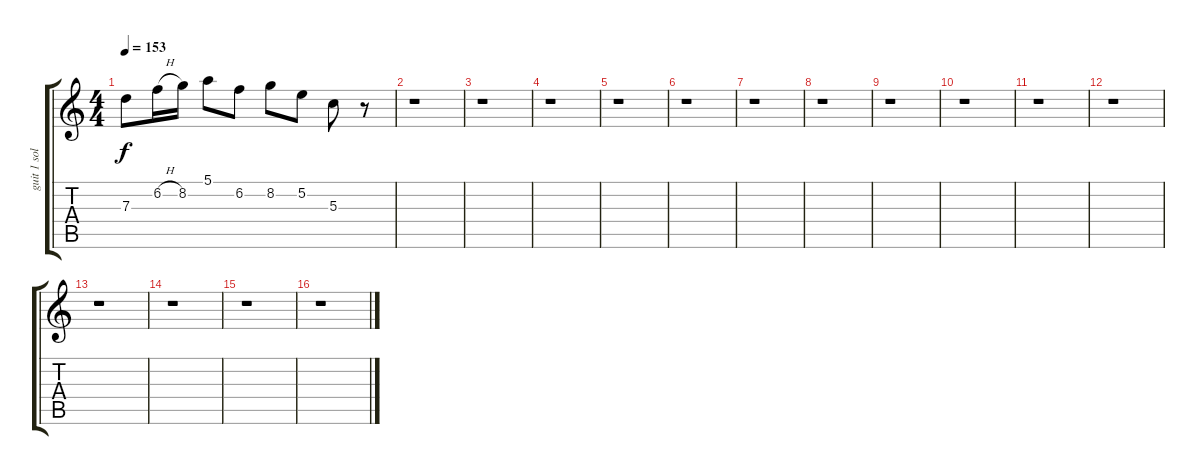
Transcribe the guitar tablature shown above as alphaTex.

\track ("guit 1 solo" "guit 1 sol") {instrument distortionguitar}
\staff {score tabs}
\tuning (E4 B3 G3 D3 A2 E2) {hide}
\ts (4 4)
\tempo 153
\clef g2
\ks c
7.3{t}.8{dy f} 6.2{h}.16 8.2.16 5.1.8 6.2.8 8.2.8 5.2.8 5.3.8 r.8 |
r.1 |
r.1 |
r.1 |
r.1 |
r.1 |
r.1 |
r.1 |
r.1 |
r.1 |
r.1 |
r.1 |
r.1 |
r.1 |
r.1 |
r.1
